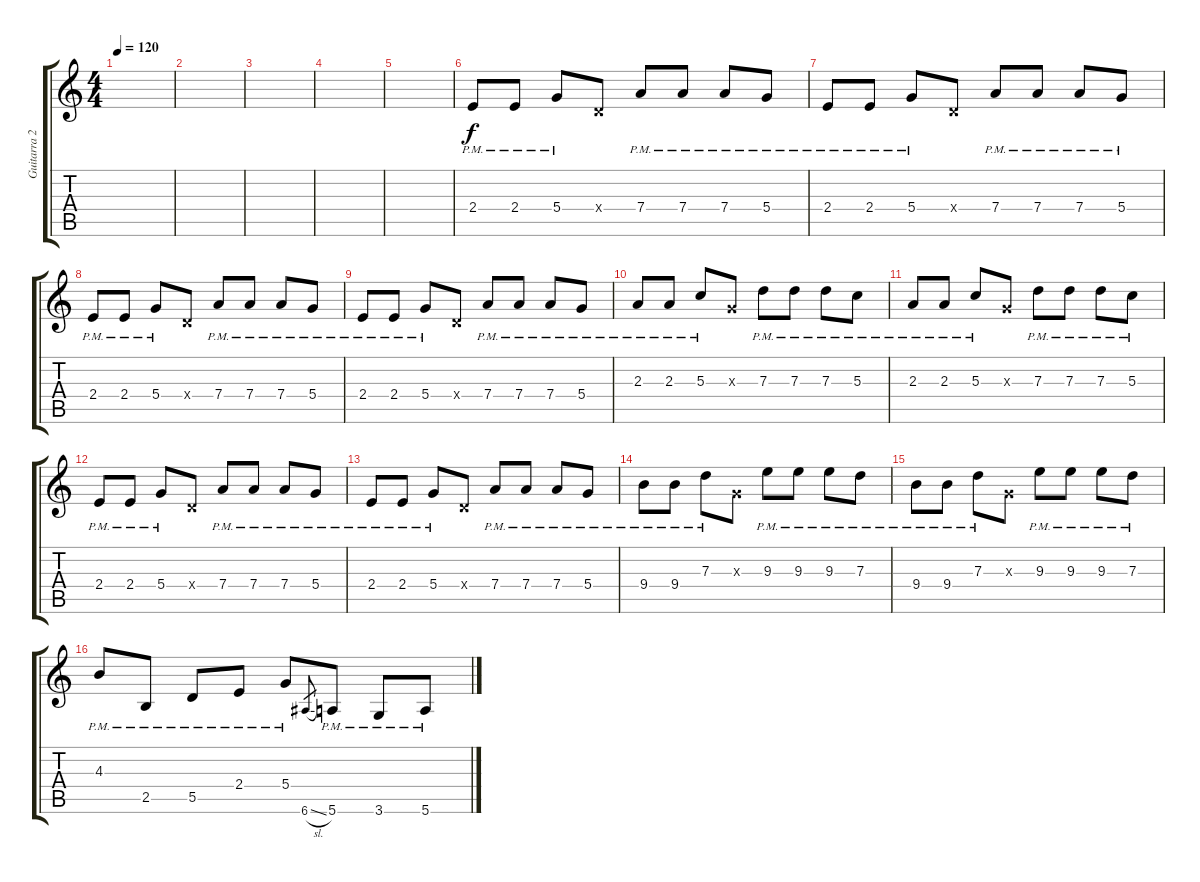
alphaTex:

\track ("Guitarra 2" "Guitarra 2") {instrument overdrivenguitar}
\staff {score tabs}
\tuning (E4 B3 G3 D3 A2 E2) {hide}
\ts (4 4)
\tempo 120
\clef g2
\ks c
|
|
|
|
|
2.4{pm}.8 2.4{pm}.8 5.4{pm}.8 0.4{x}.8 7.4{pm}.8 7.4{pm}.8 7.4{pm}.8 5.4{pm}.8 |
2.4{pm}.8 2.4{pm}.8 5.4{pm}.8 0.4{x}.8 7.4{pm}.8 7.4{pm}.8 7.4{pm}.8 5.4{pm}.8 |
2.4{pm}.8 2.4{pm}.8 5.4{pm}.8 0.4{x}.8 7.4{pm}.8 7.4{pm}.8 7.4{pm}.8 5.4{pm}.8 |
2.4{pm}.8 2.4{pm}.8 5.4{pm}.8 0.4{x}.8 7.4{pm}.8 7.4{pm}.8 7.4{pm}.8 5.4{pm}.8 |
2.3{pm}.8 2.3{pm}.8 5.3{pm}.8 0.3{x}.8 7.3{pm}.8 7.3{pm}.8 7.3{pm}.8 5.3{pm}.8 |
2.3{pm}.8 2.3{pm}.8 5.3{pm}.8 0.3{x}.8 7.3{pm}.8 7.3{pm}.8 7.3{pm}.8 5.3{pm}.8 |
2.4{pm}.8 2.4{pm}.8 5.4{pm}.8 0.4{x}.8 7.4{pm}.8 7.4{pm}.8 7.4{pm}.8 5.4{pm}.8 |
2.4{pm}.8 2.4{pm}.8 5.4{pm}.8 0.4{x}.8 7.4{pm}.8 7.4{pm}.8 7.4{pm}.8 5.4{pm}.8 |
9.4{pm}.8 9.4{pm}.8 7.3{pm}.8 0.3{x}.8 9.3{pm}.8 9.3{pm}.8 9.3{pm}.8 7.3{pm}.8 |
9.4{pm}.8 9.4{pm}.8 7.3{pm}.8 0.3{x}.8 9.3{pm}.8 9.3{pm}.8 9.3{pm}.8 7.3{pm}.8 |
4.3{pm}.8 2.5{pm}.8 5.5{pm}.8 2.4{pm}.8 5.4{pm}.8 6.6{sl}.8{gr} 5.6{pm}.8 3.6{pm}.8 5.6{pm}.8
